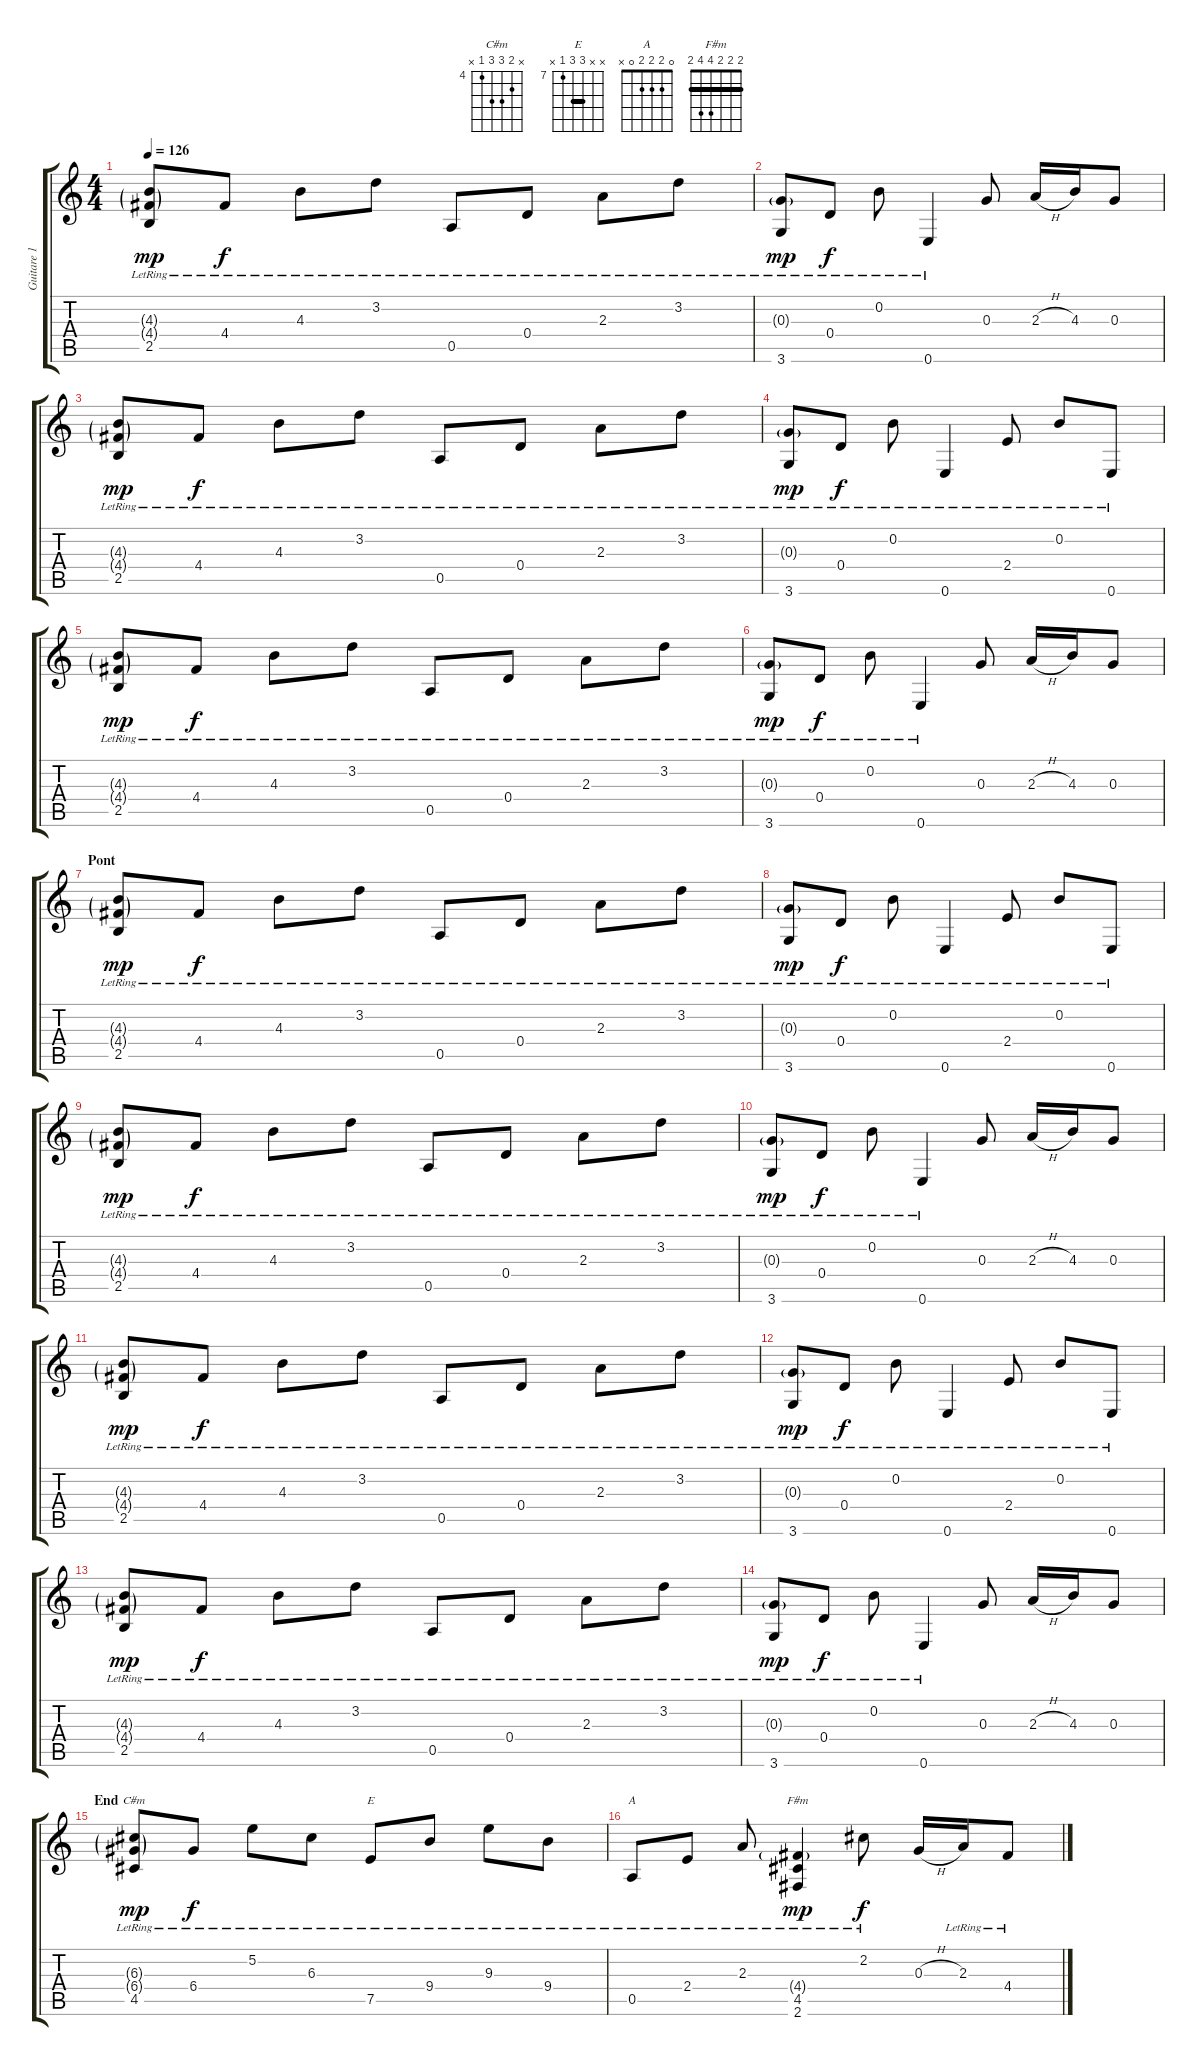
\track ("Guitare 1 (Rythm)" "Guitare 1 ") {instrument acousticguitarsteel}
\staff {score tabs}
\tuning (E4 B3 G3 D3 A2 E2) {hide}
\chord ("C#m" x 5 6 6 4 x) {firstfret 4}
\chord ("E" x x 9 9 7 x) {firstfret 7 barre 9}
\chord ("A" 0 2 2 2 0 x)
\chord ("F#m" 2 2 2 4 4 2) {barre 2}
\ts (4 4)
\tempo 126
\clef g2
\ks c
(4.3{g} 4.4{g lr} 2.5{lr}).8{dy mp} 4.4{lr}.8{dy f} 4.3{lr}.8 3.2{lr}.8 0.5{lr}.8 0.4{lr}.8 2.3{lr}.8 3.2{lr}.8 |
(0.3{g} 3.6{lr}).8{dy mp} 0.4{lr}.8{dy f} 0.2{lr}.8 0.6{lr}.4 0.3.8 2.3{h}.16 4.3.16 0.3.8 |
(4.3{g lr} 4.4{g} 2.5{lr}).8{dy mp} 4.4{lr}.8{dy f} 4.3{lr}.8 3.2{lr}.8 0.5{lr}.8 0.4{lr}.8 2.3{lr}.8 3.2{lr}.8 |
(0.3{g} 3.6{lr}).8{dy mp} 0.4{lr}.8{dy f} 0.2{lr}.8 0.6{lr}.4 2.4{lr}.8 0.2{lr}.8 0.6{lr}.8 |
(4.3{g} 4.4{g lr} 2.5{lr}).8{dy mp} 4.4{lr}.8{dy f} 4.3{lr}.8 3.2{lr}.8 0.5{lr}.8 0.4{lr}.8 2.3{lr}.8 3.2{lr}.8 |
(0.3{g} 3.6{lr}).8{dy mp} 0.4{lr}.8{dy f} 0.2{lr}.8 0.6{lr}.4 0.3.8 2.3{h}.16 4.3.16 0.3.8 |
\section ("" "Pont")
(4.3{g lr} 4.4{g} 2.5{lr}).8{dy mp} 4.4{lr}.8{dy f} 4.3{lr}.8 3.2{lr}.8 0.5{lr}.8 0.4{lr}.8 2.3{lr}.8 3.2{lr}.8 |
(0.3{g} 3.6{lr}).8{dy mp} 0.4{lr}.8{dy f} 0.2{lr}.8 0.6{lr}.4 2.4{lr}.8 0.2{lr}.8 0.6{lr}.8 |
(4.3{g} 4.4{g lr} 2.5{lr}).8{dy mp} 4.4{lr}.8{dy f} 4.3{lr}.8 3.2{lr}.8 0.5{lr}.8 0.4{lr}.8 2.3{lr}.8 3.2{lr}.8 |
(0.3{g} 3.6{lr}).8{dy mp} 0.4{lr}.8{dy f} 0.2{lr}.8 0.6{lr}.4 0.3.8 2.3{h}.16 4.3.16 0.3.8 |
(4.3{g lr} 4.4{g} 2.5{lr}).8{dy mp} 4.4{lr}.8{dy f} 4.3{lr}.8 3.2{lr}.8 0.5{lr}.8 0.4{lr}.8 2.3{lr}.8 3.2{lr}.8 |
(0.3{g} 3.6{lr}).8{dy mp} 0.4{lr}.8{dy f} 0.2{lr}.8 0.6{lr}.4 2.4{lr}.8 0.2{lr}.8 0.6{lr}.8 |
(4.3{g} 4.4{g lr} 2.5{lr}).8{dy mp} 4.4{lr}.8{dy f} 4.3{lr}.8 3.2{lr}.8 0.5{lr}.8 0.4{lr}.8 2.3{lr}.8 3.2{lr}.8 |
(0.3{g} 3.6{lr}).8{dy mp} 0.4{lr}.8{dy f} 0.2{lr}.8 0.6{lr}.4 0.3.8 2.3{h}.16 4.3.16 0.3.8 |
\section ("" "End")
(6.3{g lr} 6.4{g lr} 4.5{lr}).8{ch "C#m" dy mp} 6.4{lr}.8{dy f} 5.2{lr}.8 6.3{lr}.8 7.5{lr}.8{ch "E"} 9.4{lr}.8 9.3{lr}.8 9.4{lr}.8 |
0.5{lr}.8{ch "A"} 2.4{lr}.8 2.3{lr}.8 (4.4{g lr} 4.5{lr} 2.6{lr}).4{ch "F#m" dy mp} 2.2{lr}.8{dy f} 0.3{h}.16 2.3{lr}.16 4.4{lr}.8
